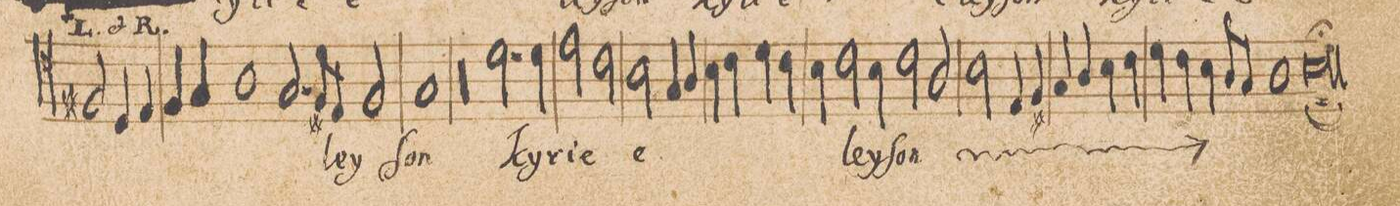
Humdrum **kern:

**kern	**text
*I"[Tenor I]	*
*clefC4	*
*k[]	*
*met(C|)	*
*M2/1	*
2F#X/	.
4D/	.
4E/	.
=9	=9
4F/	.
4G/	.
1A	.
2.G/	.
=10-	=10-
8F#X/L	-ley-
8E/J	.
2F#/	.
1G	-ſon
=11	=11
00r	.
=12-	=12-
=13-	=13-
2.d\	ky-
4d\	-ri-
2e\	-e
2c\	.
=14	=14
2B\	e-
4G/	.
4A/	.
4B\	.
4c\	.
4d\	.
4c\	.
=15	=15
4B\	.
2c\	-ley-
4B\	.
2c\	-ſon
*	*ij
2A/	ky-
=16	=16
2B\	-ri-
4E/	-e
4F#X/	.
4G/	.
4A/	.
4B\	.
4c\	.
=17	=17
4d\	e-
4c\	.
4B\	.
8A/L	.
8G/J	.
1A	-ley-
=18-	=18-
0B;;	-ſon
*	*Xij
=19||-	=19||-
*M2/1	*
*met(C|)	*
*mmet(c|)	*
*-	*-
